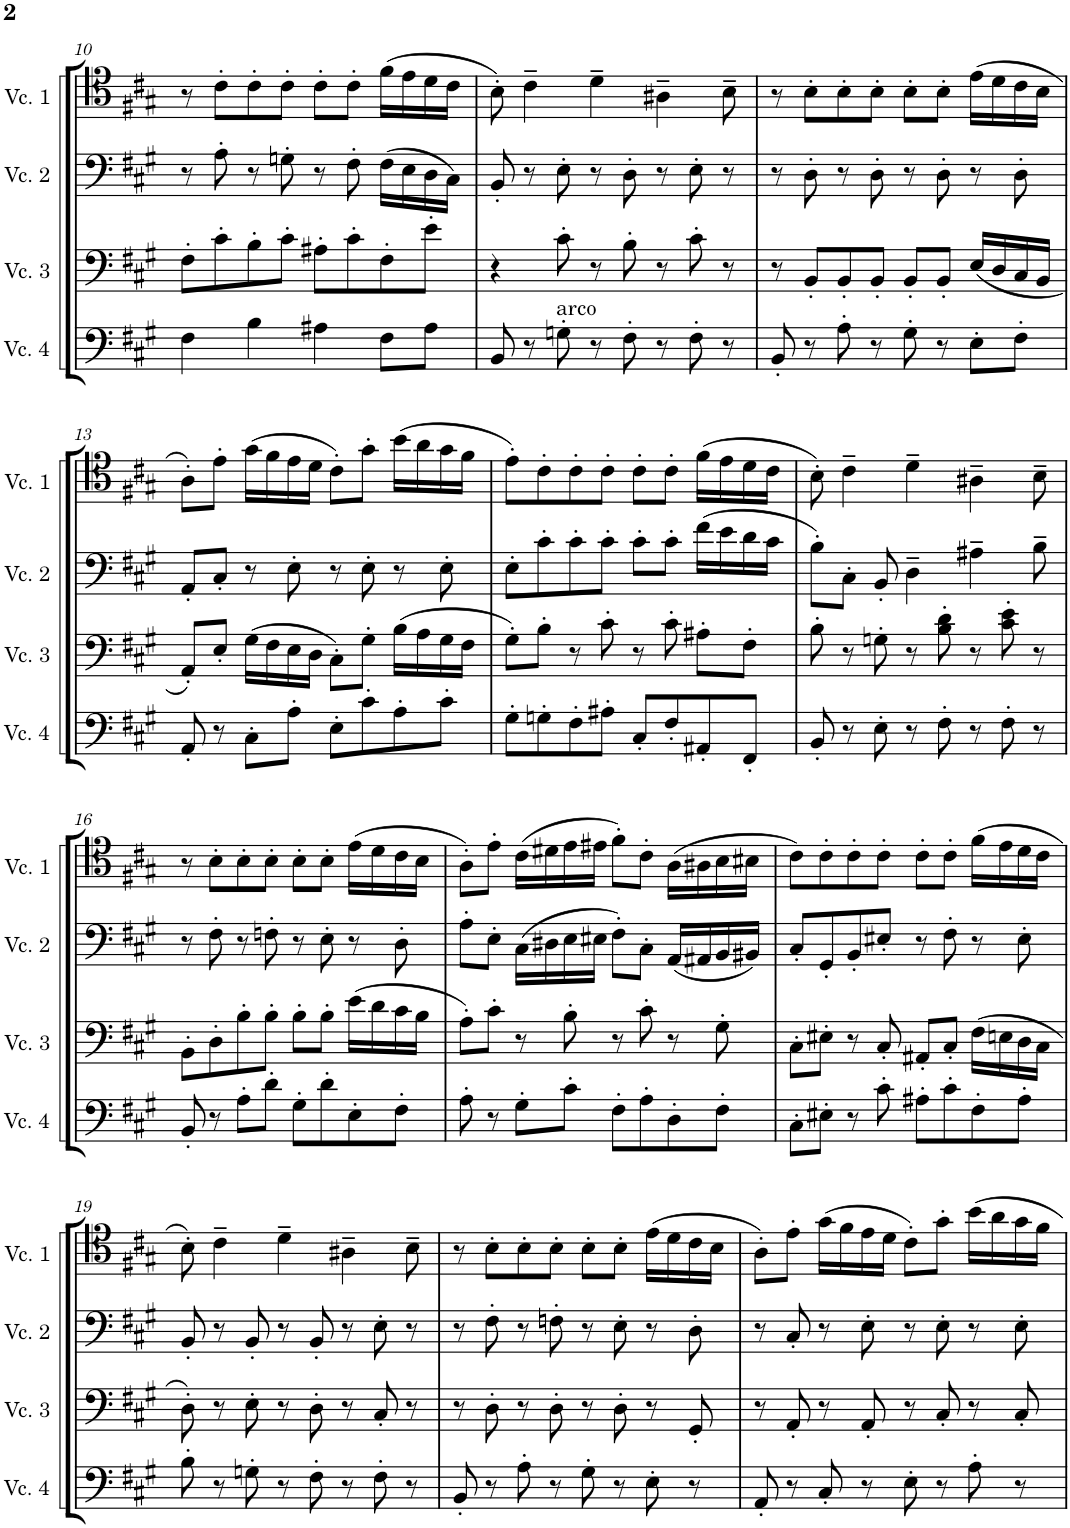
**kern	**kern	**kern	**kern
*part4	*part3	*part2	*part1
*staff4	*staff3	*staff2	*staff1
*I"Cello 4	*I"Cello 3	*I"Cello 2	*I"Cello 1
!!LO:PB:g=z
*clefF4	*clefF4	*clefF4	*clefC4
*k[f#c#g#]	*k[f#c#g#]	*k[f#c#g#]	*k[f#c#g#]
*M4/4	*M4/4	*M4/4	*M4/4
=10	=10	=10	=10
4F#\	8F#'\L	8r	8r
.	8c#'\	8A'\	8c#'\L
4B\	8B'\	8r	8c#'\
.	8c#'\J	8Gn'\	8c#'\J
4A#X\	8A#X'\L	8r	8c#'\L
.	8c#'\	8F#'\	8c#'\J
8F#\L	8F#'\	(16F#\LL	(16f#\LL
.	.	16E\	16e\
8A#\J	8e'\J	16D\	16d\
.	.	16C#\JJ)	16c#\JJ
=11	=11	=11	=11
8BB/	4r	8BB'/	8B'\)
8r	.	8r	4c#~\
!LO:TX:a:t=arco	!	!	!
8Gn'\	8c#'\	8E'\	.
8r	8r	8r	4d~\
8F#'\	8B'\	8D'\	.
8r	8r	8r	4A#X~\
8F#'\	8c#'\	8E'\	.
8r	8r	8r	8B~\
=12	=12	=12	=12
8BB'/	8r	8r	8r
8r	8BB'/L	8D'\	8B'\L
8A'\	8BB'/	8r	8B'\
8r	8BB'/J	8D'\	8B'\J
8G#'\	8BB'/L	8r	8B'\L
8r	8BB'/J	8D'\	8B'\J
8E'\L	(16E/LL	8r	(16e\LL
.	16D/	.	16d\
8F#'\J	16C#/	8D'\	16c#\
.	16BB/JJ	.	16B\JJ
!!LO:LB:g=z
=13	=13	=13	=13
8AA'/	8AA'/L)	8AA'/L	8A'\L)
8r	8E'/J	8C#'/J	8e'\J
8C#'\L	(16G#\LL	8r	(16g#\LL
.	16F#\	.	16f#\
8A'\J	16E\	8E'\	16e\
.	16D\JJ	.	16d\JJ
8E'\L	8C#'\L)	8r	8c#'\L)
8c#'\	8G#'\J	8E'\	8g#'\J
8A'\	(16B\LL	8r	(16b\LL
.	16A\	.	16a\
8c#'\J	16G#\	8E'\	16g#\
.	16F#\JJ	.	16f#\JJ
=14	=14	=14	=14
8G#'\L	8G#'\L)	8E'\L	8e'\L)
8Gn'\	8B'\J	8c#'\	8c#'\
8F#'\	8r	8c#'\	8c#'\
8A#X'\J	8c#'\	8c#'\J	8c#'\J
8C#'/L	8r	8c#'\L	8c#'\L
8F#'/	8c#'\	8c#'\J	8c#'\J
8AA#X'/	8A#X'\L	(16f#\LL	(16f#\LL
.	.	16e\	16e\
8FF#'/J	8F#'\J	16d\	16d\
.	.	16c#\JJ	16c#\JJ
=15	=15	=15	=15
8BB'/	8B'\	8B'\L)	8B'\)
8r	8r	8C#'\J	4c#~\
8E'\	8Gn'\	8BB'/	.
8r	8r	4D~\	4d~\
8F#'\	8B\' 8d\'	.	.
8r	8r	4A#X~\	4A#X~\
8F#'\	8c#\' 8e\'	.	.
8r	8r	8B~\	8B~\
!!LO:LB:g=z
=16	=16	=16	=16
8BB'/	8BB'\L	8r	8r
8r	8D'\	8F#'\	8B'\L
8A'\L	8B'\	8r	8B'\
8d'\J	8B'\J	8Fn'\	8B'\J
8G#'\L	8B'\L	8r	8B'\L
8d'\	8B'\J	8E'\	8B'\J
8E'\	(16e\LL	8r	(16e\LL
.	16d\	.	16d\
8F#'\J	16c#\	8D'\	16c#\
.	16B\JJ	.	16B\JJ
=17	=17	=17	=17
8A'\	8A'\L)	8A'\L	8A'\L)
8r	8c#'\J	8E'\J	8e'\J
8G#'\L	8r	(16C#\LL	(16c#\LL
.	.	16D#X\	16d#X\
8c#'\J	8B'\	16E\	16e\
.	.	16E#X\JJ	16e#X\JJ
8F#'\L	8r	8F#'\L)	8f#'\L)
8A'\	8c#'\	8C#'\J	8c#'\J
8D'\	8r	(16AA/LL	(16A\LL
.	.	16AA#X/	16A#X\
8F#'\J	8G#'\	16BB/	16B\
.	.	16BB#X/JJ)	16B#X\JJ
=18	=18	=18	=18
8C#'\L	8C#'\L	8C#'/L	8c#\L)
8E#X'\J	8E#X'\J	8GG#'/	8c#'\
8r	8r	8BB'/	8c#'\
8c#'\	8C#'/	8E#X'/J	8c#'\J
8A#X'\L	8AA#X'/L	8r	8c#'\L
8c#'\	8C#'/J	8F#'\	8c#'\J
8F#'\	(16F#\LL	8r	(16f#\LL
.	16En\	.	16e\
8A#'\J	16D\	8E#'\	16d\
.	16C#\JJ	.	16c#\JJ
!!LO:LB:g=z
=19	=19	=19	=19
8B'\	8D'\)	8BB'/	8B'\)
8r	8r	8r	4c#~\
8Gn'\	8E'\	8BB'/	.
8r	8r	8r	4d~\
8F#'\	8D'\	8BB'/	.
8r	8r	8r	4A#X~\
8F#'\	8C#'/	8E'\	.
8r	8r	8r	8B~\
=20	=20	=20	=20
8BB'/	8r	8r	8r
8r	8D'\	8F#'\	8B'\L
8A'\	8r	8r	8B'\
8r	8D'\	8Fn'\	8B'\J
8G#'\	8r	8r	8B'\L
8r	8D'\	8E'\	8B'\J
8E'\	8r	8r	(16e\LL
.	.	.	16d\
8r	8GG#'/	8D'\	16c#\
.	.	.	16B\JJ
=21	=21	=21	=21
8AA'/	8r	8r	8A'\L)
8r	8AA'/	8C#'/	8e'\J
8C#'/	8r	8r	(16g#\LL
.	.	.	16f#\
8r	8AA'/	8E'\	16e\
.	.	.	16d\JJ
8E'\	8r	8r	8c#'\L)
8r	8C#'/	8E'\	8g#'\J
8A'\	8r	8r	16b\LL
.	.	.	16a\
8r	8C#'/	8E'\	16g#\
.	.	.	16f#\JJ
=	=	=	=
*-	*-	*-	*-
